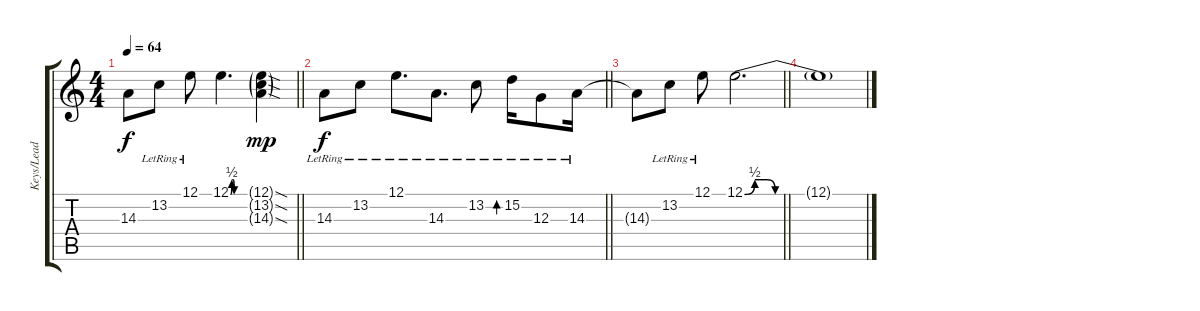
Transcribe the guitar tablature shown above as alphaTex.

\track ("Keys/Lead Guitar" "Keys/Lead ") {instrument synthstrings1}
\staff {score tabs}
\tuning (E4 B3 G3 D3 A2 E2) {hide}
\ts (4 4)
\tempo 64
\clef g2
\barLineRight lightlight
\ks c
14.3{t}.8{dy f} 13.2{lr}.8 12.1{lr}.8 12.1{be (custom 0 0 5 2 8 2 11 2 15 0 24 0 27 0 60 0)}.4{d} (12.1{sod g} 13.2{sod g} 14.3{sod g}).4{dy mp} |
\barLineRight lightlight
14.3{lr}.8{dy f} 13.2{lr}.8 12.1{lr}.8{d} 14.3{lr}.8{d} 13.2{lr}.8 15.2{lr}.16{bd 60} 12.3{lr}.8 14.3{lr}.16 |
\barLineRight lightlight
14.3{t}.8 13.2{lr}.8 12.1{lr}.8 12.1{be (custom 0 0 5 2 8 2 11 2 15 0 24 0 27 0 60 0)}.2{d} |
12.1{t}.1
